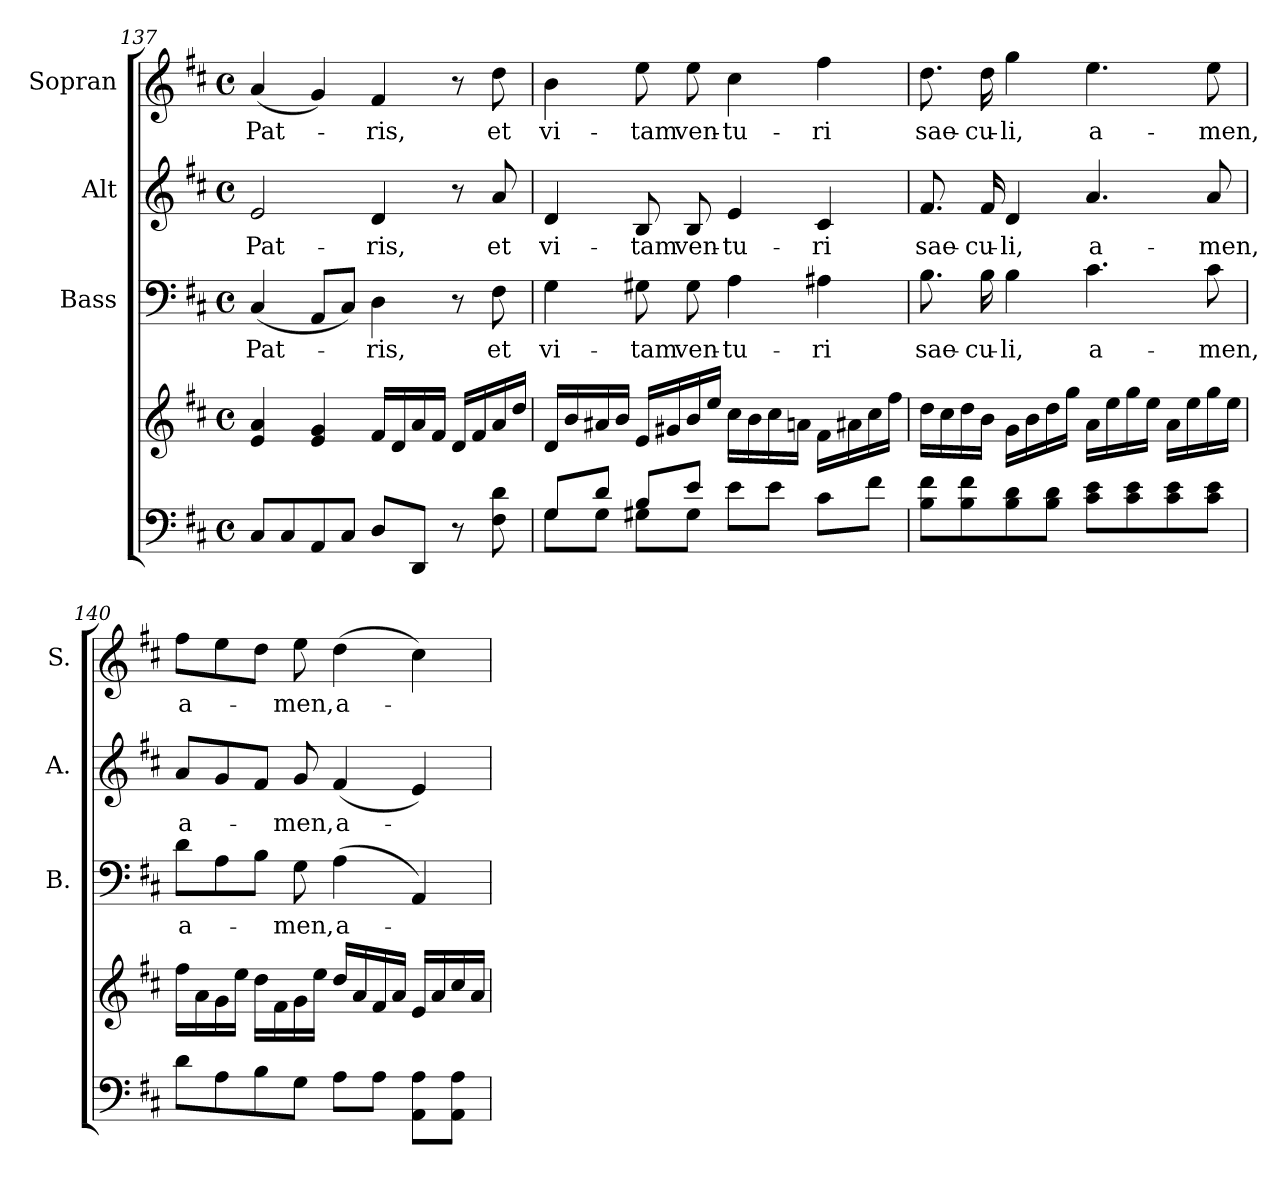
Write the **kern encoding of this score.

**kern	**kern	**kern	**text	**kern	**text	**kern	**text
*part4	*part4	*part3	*part3	*part2	*part2	*part1	*part1
*staff5	*staff4	*staff3	*staff3	*staff2	*staff2	*staff1	*staff1
*	*	*I"Bass	*	*I"Alt	*	*I"Sopran	*
*	*	*I'B.	*	*I'A.	*	*I'S.	*
*clefF4	*clefG2	*clefF4	*	*clefG2	*	*clefG2	*
*k[f#c#]	*k[f#c#]	*k[f#c#]	*	*k[f#c#]	*	*k[f#c#]	*
*D:	*D:	*D:	*	*D:	*	*D:	*
*M4/4	*M4/4	*M4/4	*	*M4/4	*	*M4/4	*
*met(c)	*met(c)	*met(c)	*	*met(c)	*	*met(c)	*
=137	=137	=137	=137	=137	=137	=137	=137
!	!	!	!LO:LY:b	!	!LO:LY:b	!	!LO:LY:b
8C#/L	4e/ 4a/	(<4C#/	Pat-	2e/	Pat-	(<4a/	Pat-
8C#/	.	.	.	.	.	.	.
8AA/	4e/ 4g/	8AA/L	.	.	.	4g/)	.
8C#/J	.	8C#/J)	.	.	.	.	.
!	!	!	!LO:LY:b	!	!LO:LY:b	!	!LO:LY:b
8D/L	16f#/LL	4D\	-ris,	4d/	-ris,	4f#/	-ris,
.	16d/	.	.	.	.	.	.
8DD/J	16a/	.	.	.	.	.	.
.	16f#/JJ	.	.	.	.	.	.
8r	16d/LL	8r	.	8r	.	8r	.
.	16f#/	.	.	.	.	.	.
!	!	!	!LO:LY:b	!	!LO:LY:b	!	!LO:LY:b
8F#\ 8d\	16a/	8F#\	et	8a/	et	8dd\	et
.	16dd/JJ	.	.	.	.	.	.
!!LO:LB:g=z
=138	=138	=138	=138	=138	=138	=138	=138
*^	*	*	*	*	*	*	*
!	!	!	!	!LO:LY:b	!	!LO:LY:b	!	!LO:LY:b
8G/L	8G\L	16d/LL	4G\	vi-	4d/	vi-	4b\	vi-
.	.	16b/	.	.	.	.	.	.
8d/J	8G\J	16a#X/	.	.	.	.	.	.
.	.	16b/JJ	.	.	.	.	.	.
!	!	!	!	!LO:LY:b	!	!LO:LY:b	!	!LO:LY:b
8B/L	8G#X\L	16e/LL	8G#X\	-tam	8B/	-tam	8ee\	-tam
.	.	16g#X/	.	.	.	.	.	.
!	!	!	!	!LO:LY:b	!	!LO:LY:b	!	!LO:LY:b
8e/J	8G#\J	16b/	8G#\	ven-	8B/	ven-	8ee\	ven-
.	.	16ee/JJ	.	.	.	.	.	.
!	!	!	!	!LO:LY:b	!	!LO:LY:b	!	!LO:LY:b
8e\L	2ryy	16cc#\LL	4A\	-tu-	4e/	-tu-	4cc#\	-tu-
.	.	16b\	.	.	.	.	.	.
8e\J	.	16cc#\	.	.	.	.	.	.
.	.	16an\JJ	.	.	.	.	.	.
!	!	!	!	!LO:LY:b	!	!LO:LY:b	!	!LO:LY:b
8c#\L	.	16f#\LL	4A#X\	-ri	4c#/	-ri	4ff#\	-ri
.	.	16a#X\	.	.	.	.	.	.
8f#\J	.	16cc#\	.	.	.	.	.	.
.	.	16ff#\JJ	.	.	.	.	.	.
*v	*v	*	*	*	*	*	*	*
=139	=139	=139	=139	=139	=139	=139	=139
!	!	!	!LO:LY:b	!	!LO:LY:b	!	!LO:LY:b
8B\ 8f#\L	16dd\LL	8.B\	sae-	8.f#/	sae-	8.dd\	sae-
.	16cc#\	.	.	.	.	.	.
8B\ 8f#\	16dd\	.	.	.	.	.	.
!	!	!	!LO:LY:b	!	!LO:LY:b	!	!LO:LY:b
.	16b\JJ	16B\	-cu-	16f#/	-cu-	16dd\	-cu-
!	!	!	!LO:LY:b	!	!LO:LY:b	!	!LO:LY:b
8B\ 8d\	16g\LL	4B\	-li,	4d/	-li,	4gg\	-li,
.	16b\	.	.	.	.	.	.
8B\ 8d\J	16dd\	.	.	.	.	.	.
.	16gg\JJ	.	.	.	.	.	.
!	!	!	!LO:LY:b	!	!LO:LY:b	!	!LO:LY:b
8c#\ 8e\L	16a\LL	4.c#\	a-	4.a/	a-	4.ee\	a-
.	16ee\	.	.	.	.	.	.
8c#\ 8e\	16gg\	.	.	.	.	.	.
.	16ee\JJ	.	.	.	.	.	.
8c#\ 8e\	16a\LL	.	.	.	.	.	.
.	16ee\	.	.	.	.	.	.
!	!	!	!LO:LY:b	!	!LO:LY:b	!	!LO:LY:b
8c#\ 8e\J	16gg\	8c#\	-men,	8a/	-men,	8ee\	-men,
.	16ee\JJ	.	.	.	.	.	.
!!LO:PB:g=z
=140	=140	=140	=140	=140	=140	=140	=140
!	!	!	!LO:LY:b	!	!LO:LY:b	!	!LO:LY:b
8d\L	16ff#\LL	8d\L	a-	8a/L	a-	8ff#\L	a-
.	16a\	.	.	.	.	.	.
8A\	16g\	8A\	.	8g/	.	8ee\	.
.	16ee\JJ	.	.	.	.	.	.
8B\	16dd\LL	8B\J	.	8f#/J	.	8dd\J	.
.	16f#\	.	.	.	.	.	.
!	!	!	!LO:LY:b	!	!LO:LY:b	!	!LO:LY:b
8G\J	16g\	8G\	-men,	8g/	-men,	8ee\	-men,
.	16ee\JJ	.	.	.	.	.	.
!	!	!	!LO:LY:b	!	!LO:LY:b	!	!LO:LY:b
8A\L	16dd/LL	(>4A\	a-	(<4f#/	a-	(>4dd\	a-
.	16a/	.	.	.	.	.	.
8A\J	16f#/	.	.	.	.	.	.
.	16a/JJ	.	.	.	.	.	.
8AA\ 8A\L	16e/LL	4AA/)	.	4e/)	.	4cc#\)	.
.	16a/	.	.	.	.	.	.
8AA\ 8A\J	16cc#/	.	.	.	.	.	.
.	16a/JJ	.	.	.	.	.	.
=	=	=	=	=	=	=	=
*-	*-	*-	*-	*-	*-	*-	*-
